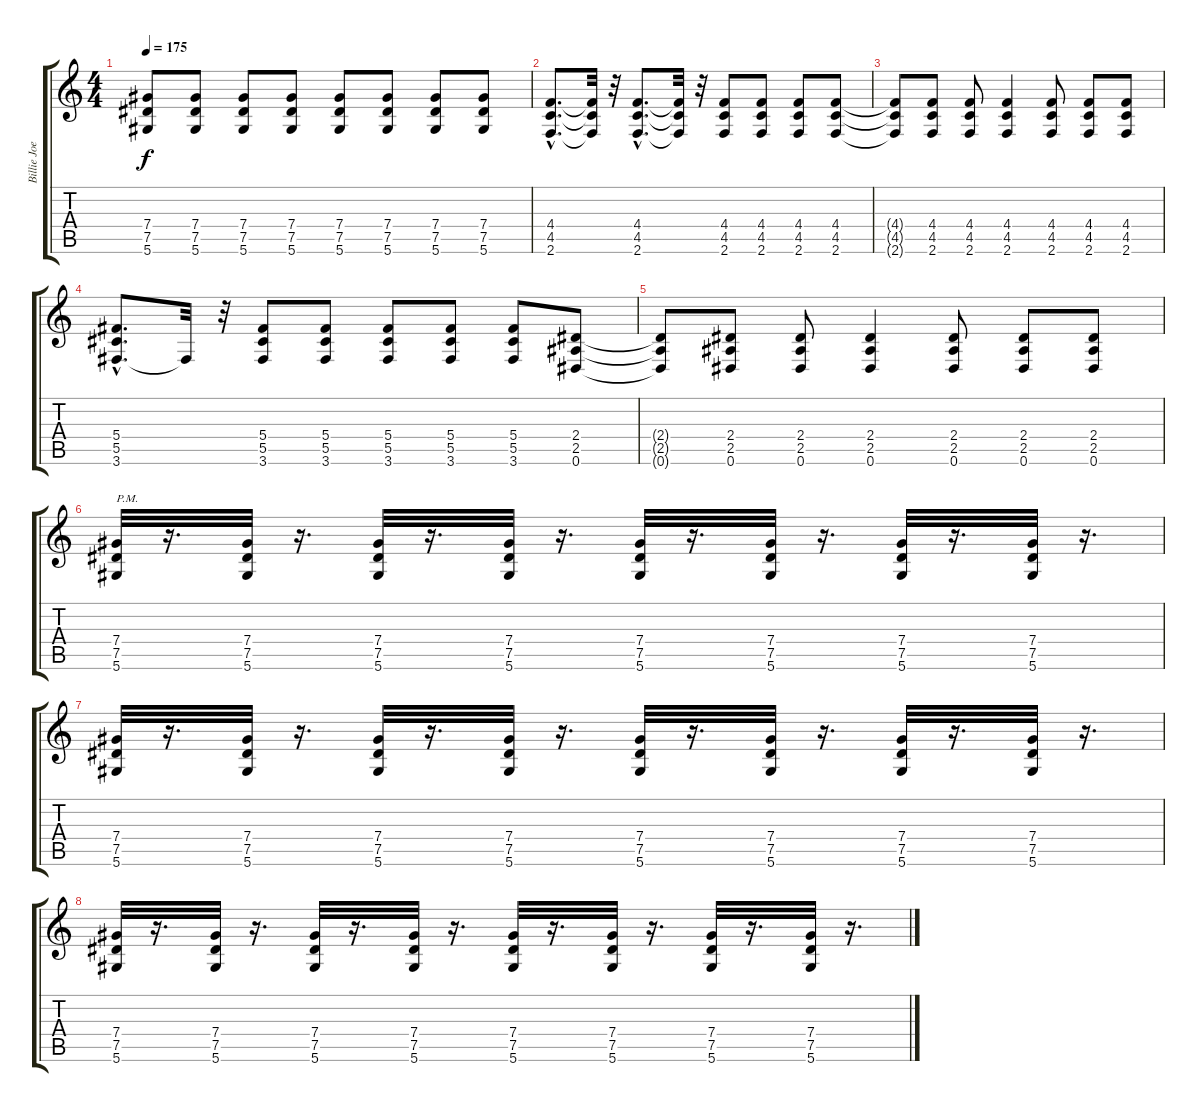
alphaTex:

\track ("Billie Joe Guitar" "Billie Joe") {instrument distortionguitar}
\staff {score tabs}
\tuning (Eb4 Bb3 Gb3 Db3 Ab2 Eb2) {hide}
\ts (4 4)
\tempo 175
\clef g2
\ks c
(7.4 7.5 5.6).8{dy f} (7.4 7.5 5.6).8 (7.4 7.5 5.6).8 (7.4 7.5 5.6).8 (7.4 7.5 5.6).8 (7.4 7.5 5.6).8 (7.4 7.5 5.6).8 (7.4 7.5 5.6).8 |
(4.4{hac} 4.5{hac} 2.6{hac}).8{d} (4.4{t} 4.5{t} 2.6{t}).32 r.32 (4.4{hac} 4.5{hac} 2.6{hac}).8{d} (4.4{t} 4.5{t} 2.6{t}).32 r.32 (4.4 4.5 2.6).8 (4.4 4.5 2.6).8 (4.4 4.5 2.6).8 (4.4 4.5 2.6).8 |
(4.4{t} 4.5{t} 2.6{t}).8 (4.4 4.5 2.6).8 (4.4 4.5 2.6).8 (4.4 4.5 2.6).4 (4.4 4.5 2.6).8 (4.4 4.5 2.6).8 (4.4 4.5 2.6).8 |
(5.4{hac} 5.5{hac} 3.6{hac}).8{d} 3.6{t}.32 r.32 (5.4 5.5 3.6).8 (5.4 5.5 3.6).8 (5.4 5.5 3.6).8 (5.4 5.5 3.6).8 (5.4 5.5 3.6).8 (2.4 2.5 0.6).8 |
(2.4{t} 2.5{t} 0.6{t}).8 (2.4 2.5 0.6).8 (2.4 2.5 0.6).8 (2.4 2.5 0.6).4 (2.4 2.5 0.6).8 (2.4 2.5 0.6).8 (2.4 2.5 0.6).8 |
(7.4 7.5 5.6).32{txt "P.M."} r.16{d} (7.4 7.5 5.6).32 r.16{d} (7.4 7.5 5.6).32 r.16{d} (7.4 7.5 5.6).32 r.16{d} (7.4 7.5 5.6).32 r.16{d} (7.4 7.5 5.6).32 r.16{d} (7.4 7.5 5.6).32 r.16{d} (7.4 7.5 5.6).32 r.16{d} |
(7.4 7.5 5.6).32 r.16{d} (7.4 7.5 5.6).32 r.16{d} (7.4 7.5 5.6).32 r.16{d} (7.4 7.5 5.6).32 r.16{d} (7.4 7.5 5.6).32 r.16{d} (7.4 7.5 5.6).32 r.16{d} (7.4 7.5 5.6).32 r.16{d} (7.4 7.5 5.6).32 r.16{d} |
(7.4 7.5 5.6).32 r.16{d} (7.4 7.5 5.6).32 r.16{d} (7.4 7.5 5.6).32 r.16{d} (7.4 7.5 5.6).32 r.16{d} (7.4 7.5 5.6).32 r.16{d} (7.4 7.5 5.6).32 r.16{d} (7.4 7.5 5.6).32 r.16{d} (7.4 7.5 5.6).32 r.16{d}
